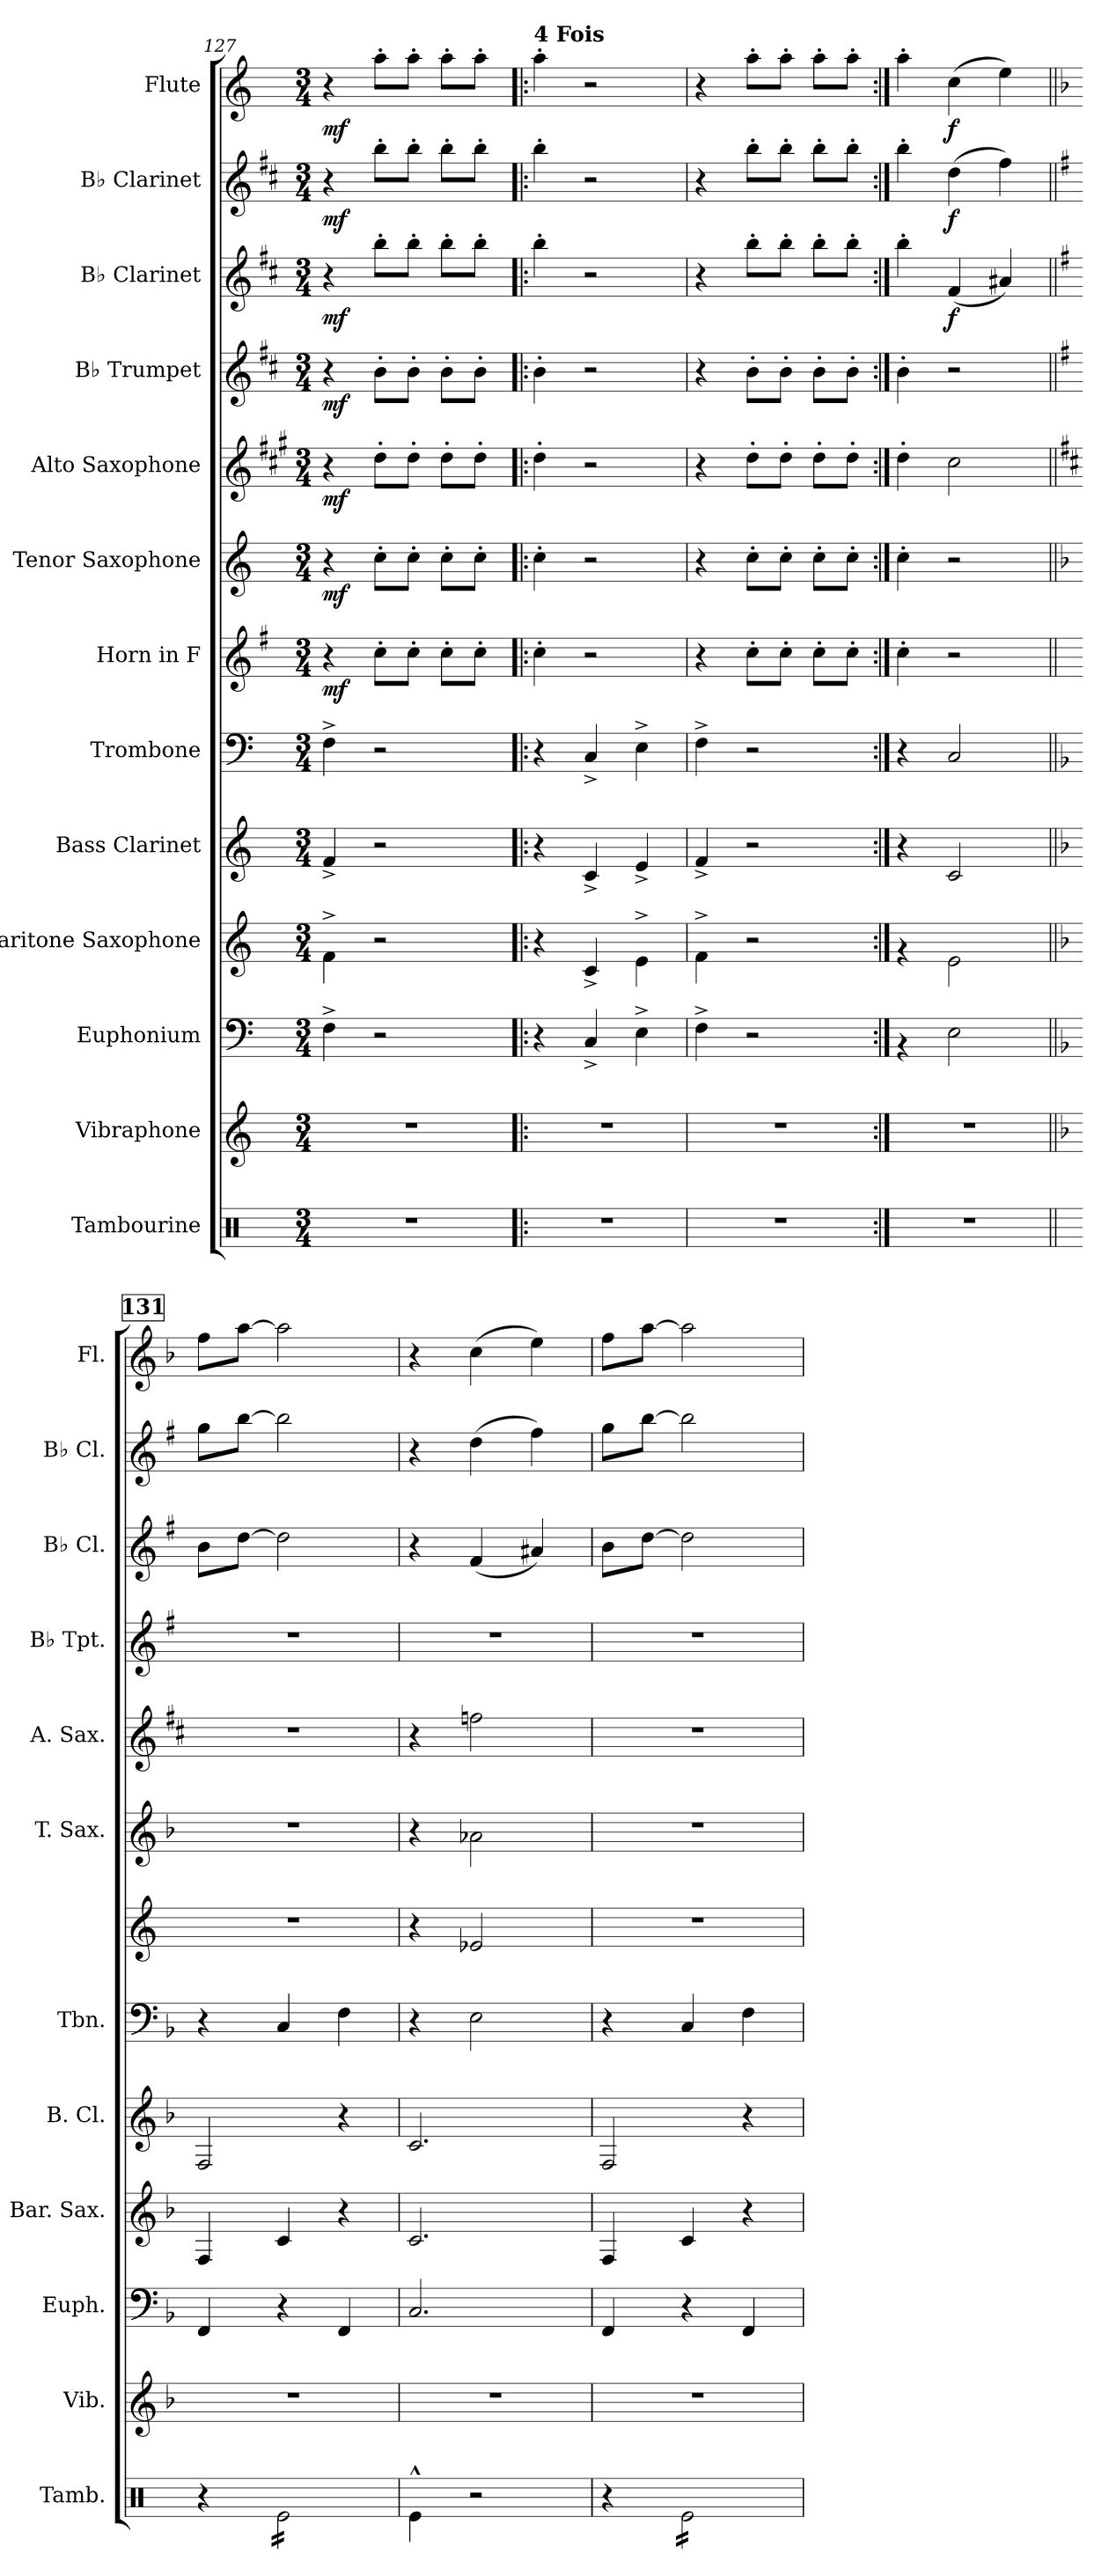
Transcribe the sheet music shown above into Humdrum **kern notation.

**kern	**kern	**kern	**dynam	**kern	**dynam	**kern	**dynam	**kern	**dynam	**kern	**dynam	**kern	**dynam	**kern	**dynam	**kern	**dynam	**kern	**dynam	**kern	**dynam	**kern	**dynam
*part13	*part12	*part11	*part11	*part10	*part10	*part9	*part9	*part8	*part8	*part7	*part7	*part6	*part6	*part5	*part5	*part4	*part4	*part3	*part3	*part2	*part2	*part1	*part1
*staff13	*staff12	*staff11	*staff11	*staff10	*staff10	*staff9	*staff9	*staff8	*staff8	*staff7	*staff7	*staff6	*staff6	*staff5	*staff5	*staff4	*staff4	*staff3	*staff3	*staff2	*staff2	*staff1	*staff1
*I"Tambourine	*I"Vibraphone	*I"Euphonium	*	*I"Baritone Saxophone	*	*I"Bass Clarinet	*	*I"Trombone	*	*I"Horn in F	*	*I"Tenor Saxophone	*	*I"Alto Saxophone	*	*I"B♭ Trumpet	*	*I"B♭ Clarinet	*	*I"B♭ Clarinet	*	*I"Flute	*
*I'Tamb.	*I'Vib.	*I'Euph.	*	*I'Bar. Sax.	*	*I'B. Cl.	*	*I'Tbn.	*	*	*	*I'T. Sax.	*	*I'A. Sax.	*	*I'B♭ Tpt.	*	*I'B♭ Cl.	*	*I'B♭ Cl.	*	*I'Fl.	*
!!LO:PB:g=z
*clefX	*clefG2	*clefF4	*	*clefG2	*	*clefG2	*	*clefF4	*	*clefG2	*	*clefG2	*	*clefG2	*	*clefG2	*	*clefG2	*	*clefG2	*	*clefG2	*
*	*	*	*	*ITrd12c21	*	*ITrd8c14	*	*	*	*ITrd4c7	*	*ITrd8c14	*	*ITrd5c9	*	*ITrd1c2	*	*ITrd1c2	*	*ITrd1c2	*	*	*
*k[]	*k[]	*k[]	*	*k[]	*	*k[]	*	*k[]	*	*k[]	*	*k[]	*	*k[]	*	*k[]	*	*k[]	*	*k[]	*	*k[]	*
*M3/4	*M3/4	*M3/4	*	*M3/4	*	*M3/4	*	*M3/4	*	*M3/4	*	*M3/4	*	*M3/4	*	*M3/4	*	*M3/4	*	*M3/4	*	*M3/4	*
=127	=127	=127	=127	=127	=127	=127	=127	=127	=127	=127	=127	=127	=127	=127	=127	=127	=127	=127	=127	=127	=127	=127	=127
!	!	!	!	!	!	!	!	!	!	!	!LO:DY:b	!	!LO:DY:b	!	!LO:DY:b	!	!LO:DY:b	!	!LO:DY:b	!	!LO:DY:b	!	!LO:DY:b
2.r	2.r	4F^\	.	4F^\	.	4F^/	.	4F^\	.	4r	mf	4r	mf	4r	mf	4r	mf	4r	mf	4r	mf	4r	mf
.	.	2r	.	2r	.	2r	.	2r	.	8f'\L	.	8c'\L	.	8f'\L	.	8a'\L	.	8aa'\L	.	8aa'\L	.	8aa'\L	.
.	.	.	.	.	.	.	.	.	.	8f'\J	.	8c'\J	.	8f'\J	.	8a'\J	.	8aa'\J	.	8aa'\J	.	8aa'\J	.
.	.	.	.	.	.	.	.	.	.	8f'\L	.	8c'\L	.	8f'\L	.	8a'\L	.	8aa'\L	.	8aa'\L	.	8aa'\L	.
.	.	.	.	.	.	.	.	.	.	8f'\J	.	8c'\J	.	8f'\J	.	8a'\J	.	8aa'\J	.	8aa'\J	.	8aa'\J	.
=128!|:	=128!|:	=128!|:	=128!|:	=128!|:	=128!|:	=128!|:	=128!|:	=128!|:	=128!|:	=128!|:	=128!|:	=128!|:	=128!|:	=128!|:	=128!|:	=128!|:	=128!|:	=128!|:	=128!|:	=128!|:	=128!|:	=128!|:	=128!|:
!	!	!	!	!	!	!	!	!	!	!	!	!	!	!	!	!	!	!	!	!	!	!LO:TX:a:B:t=4 Fois	!
2.r	2.r	4r	.	4r	.	4r	.	4r	.	4f'\	.	4c'\	.	4f'\	.	4a'\	.	4aa'\	.	4aa'\	.	4aa'\	.
.	.	4C^/	.	4C^/	.	4C^/	.	4C^/	.	2r	.	2r	.	2r	.	2r	.	2r	.	2r	.	2r	.
.	.	4E^\	.	4E^\	.	4E^/	.	4E^\	.	.	.	.	.	.	.	.	.	.	.	.	.	.	.
=129	=129	=129	=129	=129	=129	=129	=129	=129	=129	=129	=129	=129	=129	=129	=129	=129	=129	=129	=129	=129	=129	=129	=129
2.r	2.r	4F^\	.	4F^\	.	4F^/	.	4F^\	.	4r	.	4r	.	4r	.	4r	.	4r	.	4r	.	4r	.
.	.	2r	.	2r	.	2r	.	2r	.	8f'\L	.	8c'\L	.	8f'\L	.	8a'\L	.	8aa'\L	.	8aa'\L	.	8aa'\L	.
.	.	.	.	.	.	.	.	.	.	8f'\J	.	8c'\J	.	8f'\J	.	8a'\J	.	8aa'\J	.	8aa'\J	.	8aa'\J	.
.	.	.	.	.	.	.	.	.	.	8f'\L	.	8c'\L	.	8f'\L	.	8a'\L	.	8aa'\L	.	8aa'\L	.	8aa'\L	.
.	.	.	.	.	.	.	.	.	.	8f'\J	.	8c'\J	.	8f'\J	.	8a'\J	.	8aa'\J	.	8aa'\J	.	8aa'\J	.
=130:|!	=130:|!	=130:|!	=130:|!	=130:|!	=130:|!	=130:|!	=130:|!	=130:|!	=130:|!	=130:|!	=130:|!	=130:|!	=130:|!	=130:|!	=130:|!	=130:|!	=130:|!	=130:|!	=130:|!	=130:|!	=130:|!	=130:|!	=130:|!
2.r	2.r	4rBB	.	4rg	.	4r	.	4r	.	4f'\	.	4c'\	.	4f'\	.	4a'\	.	4aa'\	.	4aa'\	.	4aa'\	.
!	!	!	!LO:DY:b	!	!	!	!	!	!	!	!	!	!	!	!	!	!	!	!	!	!	!	!
!	!	!	!LO:DY:n=1:b	!	!LO:DY:b	!	!	!	!	!	!	!	!	!	!	!	!	!	!	!	!	!	!
!	!	!	!	!	!LO:DY:n=1:b	!	!LO:DY:b	!	!	!	!	!	!	!	!	!	!	!	!	!	!	!	!
!	!	!	!	!	!	!	!LO:DY:n=1:b	!	!LO:DY:b	!	!	!	!	!	!	!	!	!	!	!	!	!	!
!	!	!	!	!	!	!	!	!	!LO:DY:n=1:b	!	!	!	!LO:DY:b	!	!	!	!	!	!	!	!	!	!
!	!	!	!	!	!	!	!	!	!	!	!	!	!LO:DY:n=1:b	!	!LO:DY:b	!	!	!	!	!	!	!	!
!	!	!	!	!	!	!	!	!	!	!	!	!	!	!	!LO:DY:n=1:b	!	!	!	!LO:DY:b	!	!LO:DY:b	!	!LO:DY:b
.	.	2E\	mf mf	2E\	mf mf	2C/	mf mf	2C/	mf mf	2r	.	2r	mf mf	2e\	mf mf	2r	.	(4e/	f	(4cc\	f	(4cc\	f
.	.	.	.	.	.	.	.	.	.	.	.	.	.	.	.	.	.	4g#X/)	.	4ee\)	.	4ee\)	.
!!LO:REH:place=s1:a:B:fs=14:t=131
=131||	=131||	=131||	=131||	=131||	=131||	=131||	=131||	=131||	=131||	=131||	=131||	=131||	=131||	=131||	=131||	=131||	=131||	=131||	=131||	=131||	=131||	=131||	=131||
*	*k[b-]	*k[b-]	*	*k[b-]	*	*k[b-]	*	*k[b-]	*	*k[b-]	*	*k[b-]	*	*k[b-]	*	*k[b-]	*	*k[b-]	*	*k[b-]	*	*k[b-]	*
4r	2.r	4FF/	.	4FF/	.	2FF/	.	4r	.	2.r	.	2.r	.	2.r	.	2.r	.	8a\L	.	8ff\L	.	8ff\L	.
.	.	.	.	.	.	.	.	.	.	.	.	.	.	.	.	.	.	[8cc\J	.	[8aa\J	.	[8aa\J	.
*tremolo	*	*	*	*	*	*	*	*	*	*	*	*	*	*	*	*	*	*	*	*	*	*	*
16Re\LL	.	4r	.	4C/	.	.	.	4C/	.	.	.	.	.	.	.	.	.	2cc\]	.	2aa\]	.	2aa\]	.
16Re\	.	.	.	.	.	.	.	.	.	.	.	.	.	.	.	.	.	.	.	.	.	.	.
16Re\	.	.	.	.	.	.	.	.	.	.	.	.	.	.	.	.	.	.	.	.	.	.	.
16Re\	.	.	.	.	.	.	.	.	.	.	.	.	.	.	.	.	.	.	.	.	.	.	.
16Re\	.	4FF/	.	4r	.	4r	.	4F\	.	.	.	.	.	.	.	.	.	.	.	.	.	.	.
16Re\	.	.	.	.	.	.	.	.	.	.	.	.	.	.	.	.	.	.	.	.	.	.	.
16Re\	.	.	.	.	.	.	.	.	.	.	.	.	.	.	.	.	.	.	.	.	.	.	.
16Re\JJ	.	.	.	.	.	.	.	.	.	.	.	.	.	.	.	.	.	.	.	.	.	.	.
*Xtremolo	*	*	*	*	*	*	*	*	*	*	*	*	*	*	*	*	*	*	*	*	*	*	*
=132	=132	=132	=132	=132	=132	=132	=132	=132	=132	=132	=132	=132	=132	=132	=132	=132	=132	=132	=132	=132	=132	=132	=132
4Re^^\	2.r	2.C/	.	2.C/	.	2.C/	.	4r	.	4r	.	4r	.	4r	.	2.r	.	4r	.	4r	.	4r	.
!	!	!	!	!	!	!	!	!	!	!	!LO:DY:b	!	!	!	!	!	!	!	!	!	!	!	!
!	!	!	!	!	!	!	!	!	!	!	!LO:DY:n=1:b	!	!	!	!	!	!	!	!	!	!	!	!
2r	.	.	.	.	.	.	.	2E\	.	2A-X/	mf mf	2A-X\	.	2a-X\	.	.	.	(4e/	.	(4cc\	.	(4cc\	.
.	.	.	.	.	.	.	.	.	.	.	.	.	.	.	.	.	.	4g#X/)	.	4ee\)	.	4ee\)	.
=133	=133	=133	=133	=133	=133	=133	=133	=133	=133	=133	=133	=133	=133	=133	=133	=133	=133	=133	=133	=133	=133	=133	=133
4r	2.r	4FF/	.	4FF/	.	2FF/	.	4r	.	2.r	.	2.r	.	2.r	.	2.r	.	8a\L	.	8ff\L	.	8ff\L	.
.	.	.	.	.	.	.	.	.	.	.	.	.	.	.	.	.	.	[8cc\J	.	[8aa\J	.	[8aa\J	.
*tremolo	*	*	*	*	*	*	*	*	*	*	*	*	*	*	*	*	*	*	*	*	*	*	*
16Re\LL	.	4r	.	4C/	.	.	.	4C/	.	.	.	.	.	.	.	.	.	2cc\]	.	2aa\]	.	2aa\]	.
16Re\	.	.	.	.	.	.	.	.	.	.	.	.	.	.	.	.	.	.	.	.	.	.	.
16Re\	.	.	.	.	.	.	.	.	.	.	.	.	.	.	.	.	.	.	.	.	.	.	.
16Re\	.	.	.	.	.	.	.	.	.	.	.	.	.	.	.	.	.	.	.	.	.	.	.
16Re\	.	4FF/	.	4r	.	4r	.	4F\	.	.	.	.	.	.	.	.	.	.	.	.	.	.	.
16Re\	.	.	.	.	.	.	.	.	.	.	.	.	.	.	.	.	.	.	.	.	.	.	.
16Re\	.	.	.	.	.	.	.	.	.	.	.	.	.	.	.	.	.	.	.	.	.	.	.
16Re\JJ	.	.	.	.	.	.	.	.	.	.	.	.	.	.	.	.	.	.	.	.	.	.	.
*Xtremolo	*	*	*	*	*	*	*	*	*	*	*	*	*	*	*	*	*	*	*	*	*	*	*
=	=	=	=	=	=	=	=	=	=	=	=	=	=	=	=	=	=	=	=	=	=	=	=
*-	*-	*-	*-	*-	*-	*-	*-	*-	*-	*-	*-	*-	*-	*-	*-	*-	*-	*-	*-	*-	*-	*-	*-
